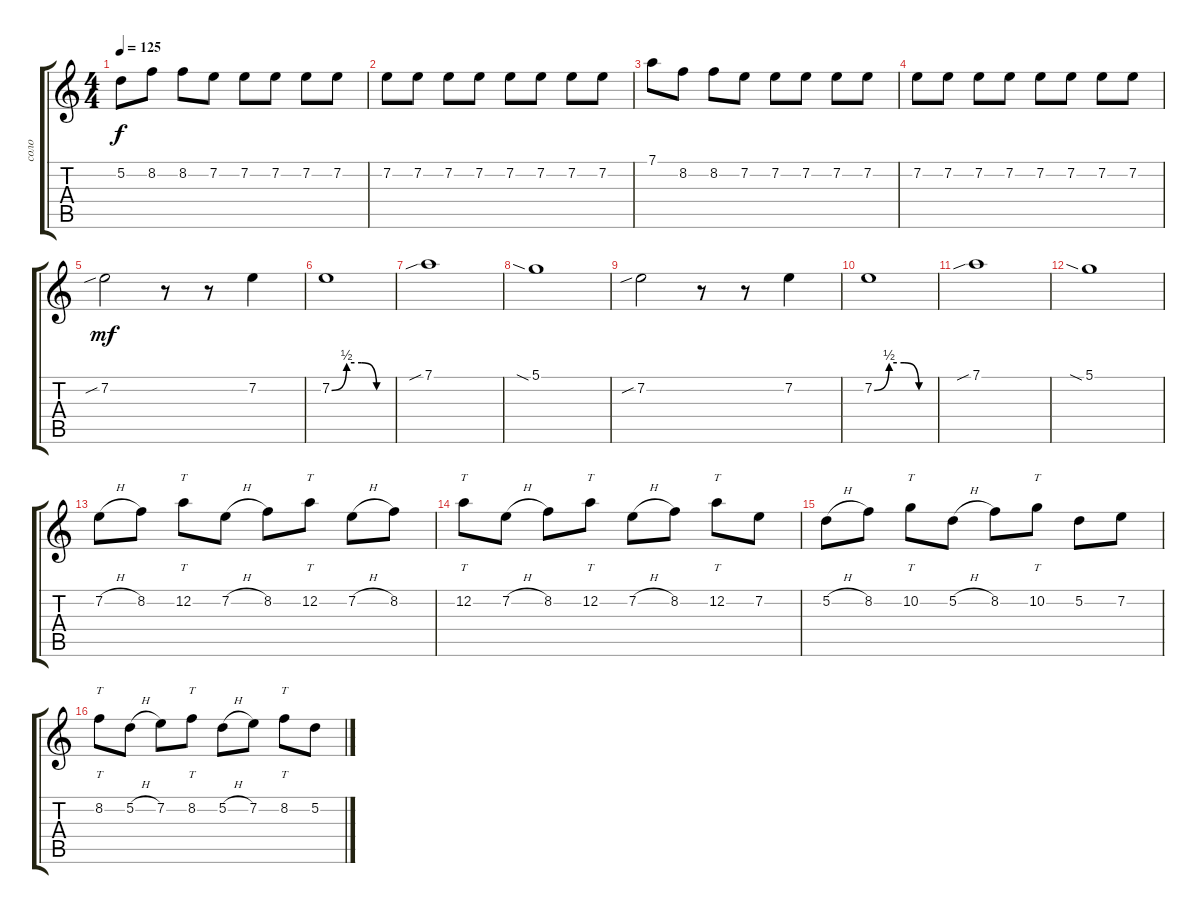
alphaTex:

\track ("соло" "соло") {instrument acousticguitarsteel}
\staff {score tabs}
\tuning (D4 A3 F3 C3 G2 C2) {hide}
\ts (4 4)
\tempo 125
\clef g2
\ks c
5.2.8{dy f} 8.2.8 8.2.8 7.2.8 7.2.8 7.2.8 7.2.8 7.2.8 |
7.2.8 7.2.8 7.2.8 7.2.8 7.2.8 7.2.8 7.2.8 7.2.8 |
7.1.8 8.2.8 8.2.8 7.2.8 7.2.8 7.2.8 7.2.8 7.2.8 |
7.2.8 7.2.8 7.2.8 7.2.8 7.2.8 7.2.8 7.2.8 7.2.8 |
7.2{sib}.2{dy mf} r.8 r.8 7.2.4 |
7.2{be (custom 0 0 15 2 30 2 45 0 60 0)}.1 |
7.1{sib}.1 |
5.1{sia}.1 |
7.2{sib}.2 r.8 r.8 7.2.4 |
7.2{be (custom 0 0 15 2 30 2 45 0 60 0)}.1 |
7.1{sib}.1 |
5.1{sia}.1 |
7.2{h}.8 8.2.8 12.2.8{tt} 7.2{h}.8 8.2.8 12.2.8{tt} 7.2{h}.8 8.2.8 |
12.2.8{tt} 7.2{h}.8 8.2.8 12.2.8{tt} 7.2{h}.8 8.2.8 12.2.8{tt} 7.2.8 |
5.2{h}.8 8.2.8 10.2.8{tt} 5.2{h}.8 8.2.8 10.2.8{tt} 5.2.8 7.2.8 |
8.2.8{tt} 5.2{h}.8 7.2.8 8.2.8{tt} 5.2{h}.8 7.2.8 8.2.8{tt} 5.2.8
